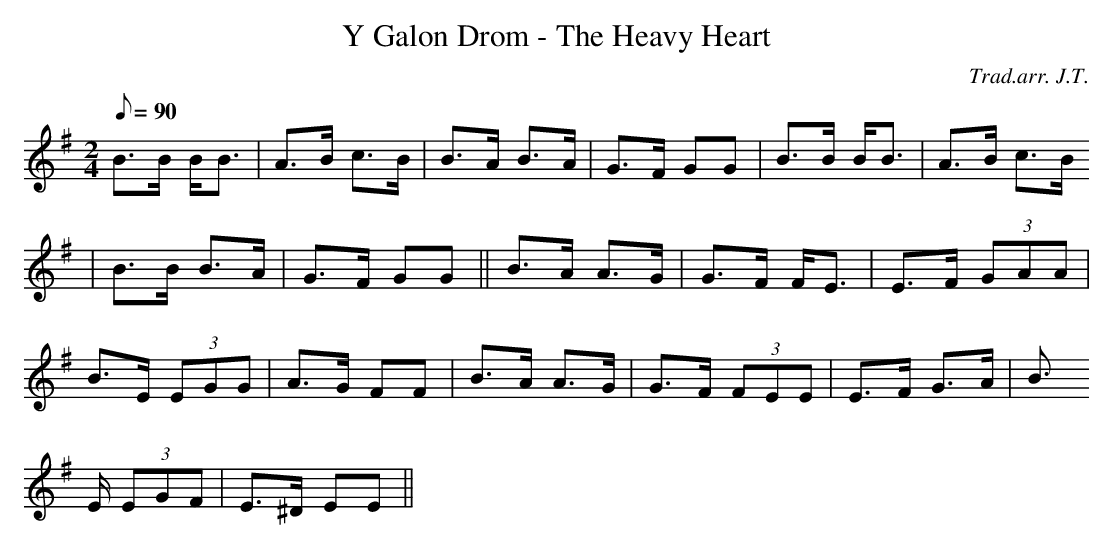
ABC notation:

X:1
T:Y Galon Drom - The Heavy Heart
M:2/4
L:1/8
Q:90
C:Trad.arr. J.T.
K:G
B>B B<B | A>B c>B | B>A B>A | G>F GG | B>B B<B | A>B c>B
| B>B B>A | G>F GG || B>A A>G | G>F F<E | E>F (3GAA |
B>E (3EGG | A>G FF | B>A A>G | G>F (3FEE | E>F G>A | B>
E (3EGF | E>^D EE ||
